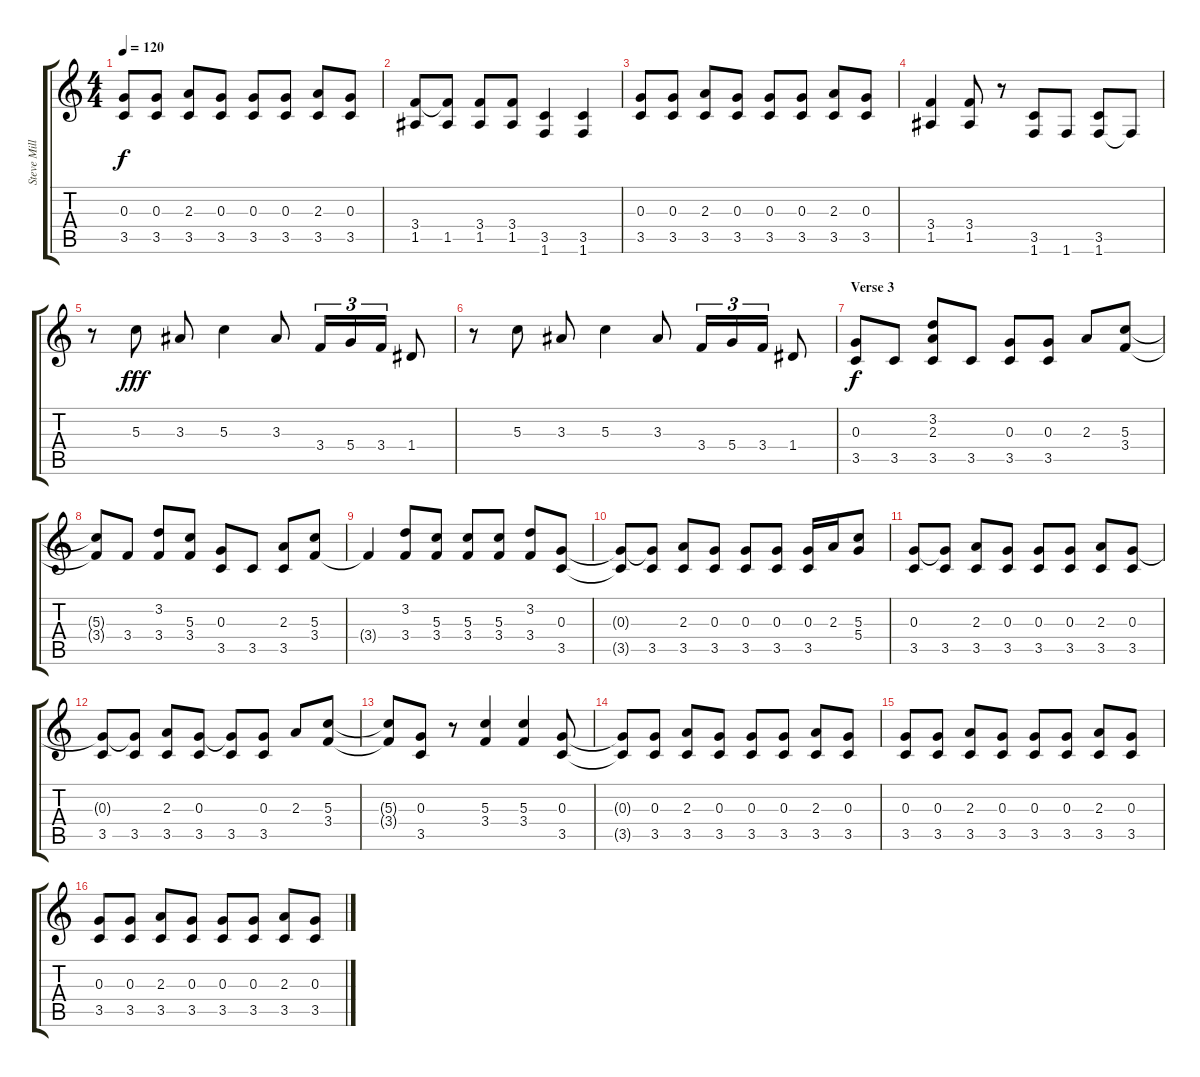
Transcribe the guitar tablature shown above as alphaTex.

\track ("Steve Miller lead" "Steve Mill") {instrument overdrivenguitar}
\staff {score tabs}
\tuning (E4 B3 G3 D3 A2 E2) {hide}
\ts (4 4)
\tempo 120
\clef g2
\ks c
(0.3 3.5).8{dy f} (0.3 3.5).8 (2.3 3.5).8 (0.3 3.5).8 (0.3 3.5).8 (0.3 3.5).8 (2.3 3.5).8 (0.3 3.5).8 |
(3.4 1.5).8 (3.4{t} 1.5).8 (3.4 1.5).8 (3.4 1.5).8 (3.5 1.6).4 (3.5 1.6).4 |
(0.3 3.5).8 (0.3 3.5).8 (2.3 3.5).8 (0.3 3.5).8 (0.3 3.5).8 (0.3 3.5).8 (2.3 3.5).8 (0.3 3.5).8 |
(3.4 1.5).4 (3.4 1.5).8 r.8 (3.5 1.6).8 1.6.8 (3.5 1.6).8 1.6{t}.8 |
r.8 5.3.8{dy fff} 3.3.8 5.3.4 3.3.8 3.4.16{tu (3 2)} 5.4.16{tu (3 2)} 3.4.16{tu (3 2)} 1.4.8 |
r.8 5.3.8 3.3.8 5.3.4 3.3.8 3.4.16{tu (3 2)} 5.4.16{tu (3 2)} 3.4.16{tu (3 2)} 1.4.8 |
\section ("" "Verse 3")
(0.3 3.5).8{dy f} 3.5.8 (3.2 2.3 3.5).8 3.5.8 (0.3 3.5).8 (0.3 3.5).8 2.3.8 (5.3 3.4).8 |
(5.3{t} 3.4{t}).8 3.4.8 (3.2 3.4).8 (5.3 3.4).8 (0.3 3.5).8 3.5.8 (2.3 3.5).8 (5.3 3.4).8 |
3.4{t}.4 (3.2 3.4).8 (5.3 3.4).8 (5.3 3.4).8 (5.3 3.4).8 (3.2 3.4).8 (0.3 3.5).8 |
(0.3{t} 3.5{t}).8 (0.3{t} 3.5).8 (2.3 3.5).8 (0.3 3.5).8 (0.3 3.5).8 (0.3 3.5).8 (0.3 3.5).16 2.3.16 (5.3 5.4).8 |
(0.3 3.5).8 (0.3{t} 3.5).8 (2.3 3.5).8 (0.3 3.5).8 (0.3 3.5).8 (0.3 3.5).8 (2.3 3.5).8 (0.3 3.5).8 |
(0.3{t} 3.5).8 (0.3{t} 3.5).8 (2.3 3.5).8 (0.3 3.5).8 (0.3{t} 3.5).8 (0.3 3.5).8 2.3.8 (5.3 3.4).8 |
(5.3{t} 3.4{t}).8 (0.3 3.5).8 r.8 (5.3 3.4).4 (5.3 3.4).4 (0.3 3.5).8 |
(0.3{t} 3.5{t}).8 (0.3 3.5).8 (2.3 3.5).8 (0.3 3.5).8 (0.3 3.5).8 (0.3 3.5).8 (2.3 3.5).8 (0.3 3.5).8 |
(0.3 3.5).8 (0.3 3.5).8 (2.3 3.5).8 (0.3 3.5).8 (0.3 3.5).8 (0.3 3.5).8 (2.3 3.5).8 (0.3 3.5).8 |
(0.3 3.5).8 (0.3 3.5).8 (2.3 3.5).8 (0.3 3.5).8 (0.3 3.5).8 (0.3 3.5).8 (2.3 3.5).8 (0.3 3.5).8
